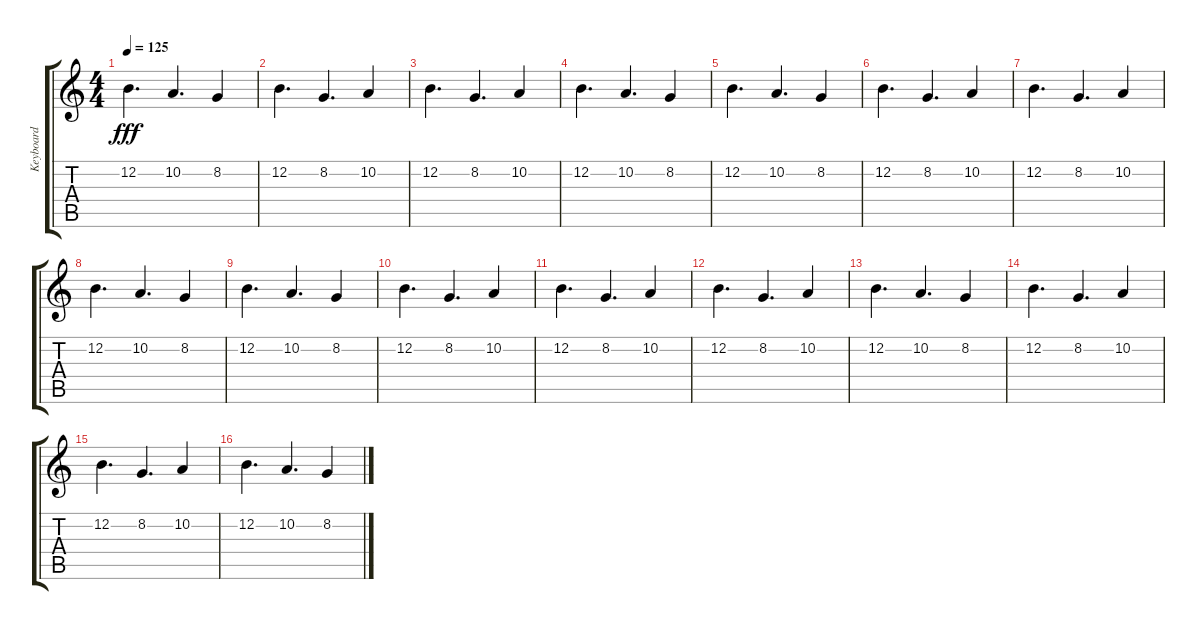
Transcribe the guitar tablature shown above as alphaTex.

\track ("Keyboard" "Keyboard") {instrument acousticgrandpiano}
\staff {score tabs}
\tuning (E4 B3 G3 D3 A2 D2) {hide}
\ts (4 4)
\tempo 125
\clef g2
\ks c
12.2.4{d dy fff} 10.2.4{d} 8.2.4 |
12.2.4{d} 8.2.4{d} 10.2.4 |
12.2.4{d} 8.2.4{d} 10.2.4 |
12.2.4{d} 10.2.4{d} 8.2.4 |
12.2.4{d} 10.2.4{d} 8.2.4 |
12.2.4{d} 8.2.4{d} 10.2.4 |
12.2.4{d} 8.2.4{d} 10.2.4 |
12.2.4{d} 10.2.4{d} 8.2.4 |
12.2.4{d} 10.2.4{d} 8.2.4 |
12.2.4{d} 8.2.4{d} 10.2.4 |
12.2.4{d} 8.2.4{d} 10.2.4 |
12.2.4{d} 8.2.4{d} 10.2.4 |
12.2.4{d} 10.2.4{d} 8.2.4 |
12.2.4{d} 8.2.4{d} 10.2.4 |
12.2.4{d} 8.2.4{d} 10.2.4 |
12.2.4{d} 10.2.4{d} 8.2.4
